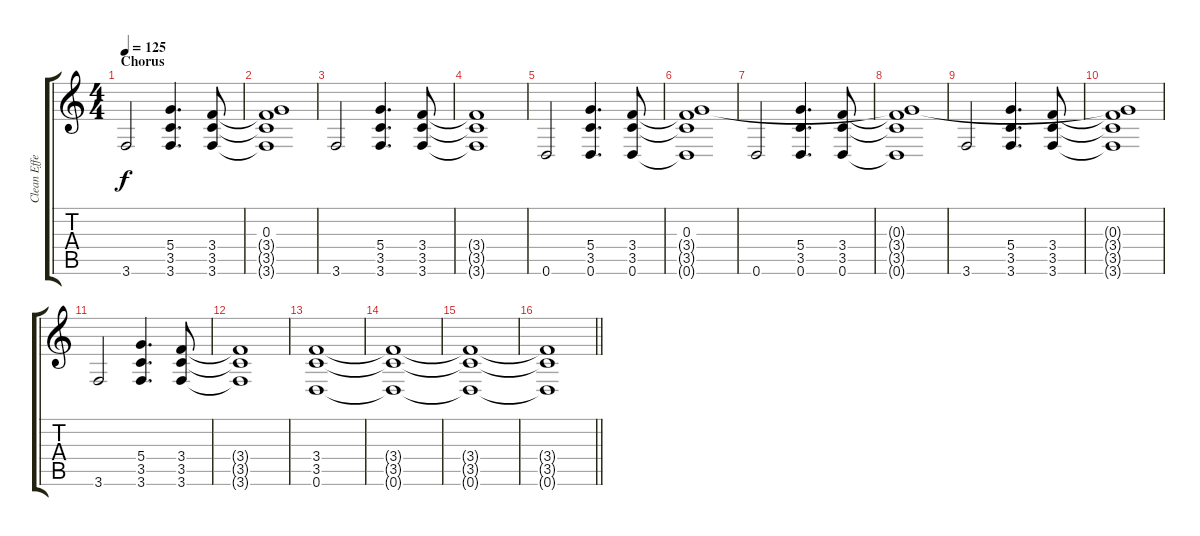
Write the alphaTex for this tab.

\track ("Clean Effect" "Clean Effe") {instrument electricguitarclean}
\staff {score tabs}
\tuning (E4 B3 G3 D3 A2 D2) {hide}
\ts (4 4)
\section ("" "Chorus")
\tempo 125
\clef g2
\ks c
3.6.2{dy f} (5.4 3.5 3.6).4{d} (3.4 3.5 3.6).8 |
(0.3 3.4{t} 3.5{t} 3.6{t}).1 |
3.6.2 (5.4 3.5 3.6).4{d} (3.4 3.5 3.6).8 |
(3.4{t} 3.5{t} 3.6{t}).1 |
0.6.2 (5.4 3.5 0.6).4{d} (3.4 3.5 0.6).8 |
(0.3 3.4{t} 3.5{t} 0.6{t}).1 |
0.6.2 (5.4 3.5 0.6).4{d} (3.4 3.5 0.6).8 |
(0.3{t} 3.4{t} 3.5{t} 0.6{t}).1 |
3.6.2 (5.4 3.5 3.6).4{d} (3.4 3.5 3.6).8 |
(0.3{t} 3.4{t} 3.5{t} 3.6{t}).1 |
3.6.2 (5.4 3.5 3.6).4{d} (3.4 3.5 3.6).8 |
(3.4{t} 3.5{t} 3.6{t}).1 |
(3.4 3.5 0.6).1 |
(3.4{t} 3.5{t} 0.6{t}).1 |
(3.4{t} 3.5{t} 0.6{t}).1 |
\barLineRight lightlight
(3.4{t} 3.5{t} 0.6{t}).1
